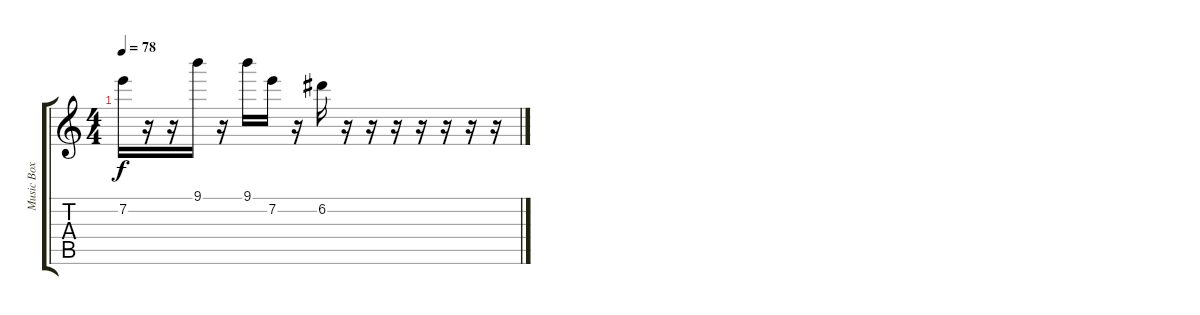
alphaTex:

\track ("Music Box" "Music Box") {instrument musicbox}
\staff {score tabs}
\tuning (D6 A5 F5 C5 G4 D4) {hide}
\ts (4 4)
\tempo 78
\clef g2
\ks c
7.2.16{dy f} r.16 r.16 9.1.16 r.16 9.1.16 7.2.16 r.16 6.2.16 r.16 r.16 r.16 r.16 r.16 r.16 r.16
